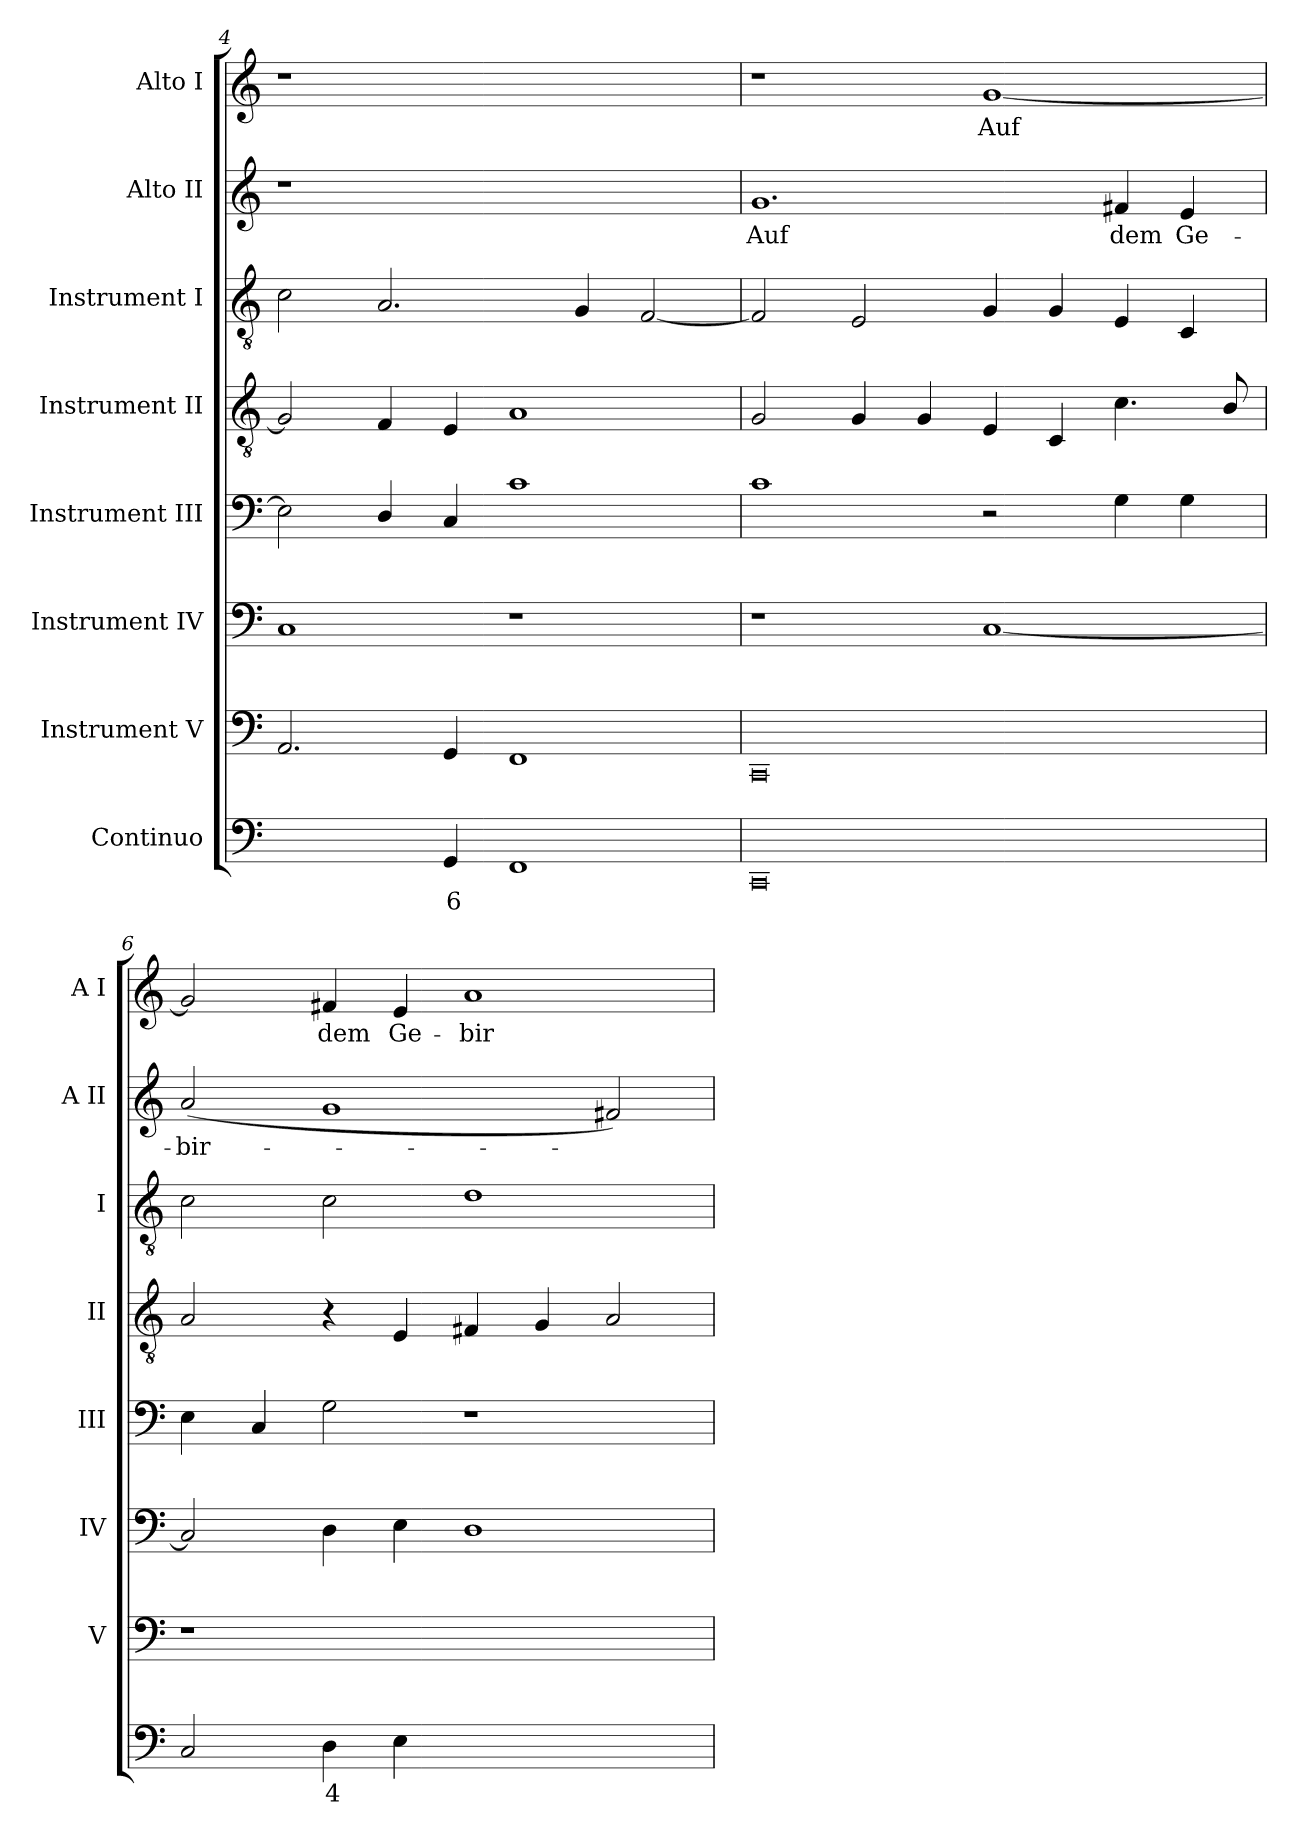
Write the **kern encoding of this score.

**kern	**text	**kern	**kern	**kern	**kern	**kern	**kern	**text	**kern	**text
*part8	*part8	*part7	*part6	*part5	*part4	*part3	*part2	*part2	*part1	*part1
*staff8	*staff8	*staff7	*staff6	*staff5	*staff4	*staff3	*staff2	*staff2	*staff1	*staff1
*I"Continuo	*	*I"Instrument V	*I"Instrument IV	*I"Instrument III	*I"Instrument II	*I"Instrument I	*I"Alto II	*	*I"Alto I	*
*	*	*I'V	*I'IV	*I'III	*I'II	*I'I	*I'A II	*	*I'A I	*
*clefF4	*	*clefF4	*clefF4	*clefF4	*clefGv2	*clefGv2	*clefG2	*	*clefG2	*
*k[]	*	*k[]	*k[]	*k[]	*k[]	*k[]	*k[]	*	*k[]	*
=4	=4	=4	=4	=4	=4	=4	=4	=4	=4	=4
!	!LO:LY:b	!	!	!	!	!	!	!	!	!
[2AA/yy	7	2.AA/	1C	2E\]	2G/]	2c\	1r	.	1r	.
!	!LO:LY:b	!	!	!	!	!	!	!	!	!
4AA/yy]	6	.	.	4D/	4F/	2.A/	.	.	.	.
!	!LO:LY:b	!	!	!	!	!	!	!	!	!
4GG/	6	4GG/	.	4C/	4E/	.	.	.	.	.
1FF	.	1FF	1r	1c	1A	.	1ryy	.	1ryy	.
.	.	.	.	.	.	4G/	.	.	.	.
.	.	.	.	.	.	[2F/	.	.	.	.
=5	=5	=5	=5	=5	=5	=5	=5	=5	=5	=5
!	!	!	!	!	!	!	!	!LO:LY:b	!	!
0CC	.	0CC	1r	1c	2G/	2F/]	1.g	Auf	1r	.
.	.	.	.	.	4G/	2E/	.	.	.	.
.	.	.	.	.	4G/	.	.	.	.	.
!	!	!	!	!	!	!	!	!	!	!LO:LY:b
.	.	.	[1C	2r	4E/	4G/	.	.	[1g	Auf
.	.	.	.	.	4C/	4G/	.	.	.	.
!	!	!	!	!	!	!	!	!LO:LY:b	!	!
.	.	.	.	4G\	4.c\	4E/	4f#X/	dem	.	.
!	!	!	!	!	!	!	!	!LO:LY:b	!	!
.	.	.	.	4G\	.	4C/	4e/	Ge-	.	.
.	.	.	.	.	8B/	.	.	.	.	.
!!LO:PB:g=z
=6	=6	=6	=6	=6	=6	=6	=6	=6	=6	=6
!	!	!	!	!	!	!	!	!LO:LY:b	!	!
2C/	.	1r	2C/]	4E\	2A/	2c\	(<2a/	-bir-	2g/]	.
.	.	.	.	4C/	.	.	.	.	.	.
!	!LO:LY:b	!	!	!	!	!	!	!	!	!LO:LY:b
4D\	4	.	4D\	2G\	4r	2c\	1g	.	4f#X/	dem
!	!	!	!	!	!	!	!	!	!	!LO:LY:b
4E\	.	.	4E\	.	4E/	.	.	.	4e/	Ge-
!	!LO:LY:b	!	!	!	!	!	!	!	!	!LO:LY:b
[2D\yy	4	1ryy	1D	1r	4F#X/	1d	.	.	1a	-bir-
.	.	.	.	.	4G/	.	.	.	.	.
2D\yy]	.	.	.	.	2A/	.	2f#X/)	.	.	.
=	=	=	=	=	=	=	=	=	=	=
*-	*-	*-	*-	*-	*-	*-	*-	*-	*-	*-
